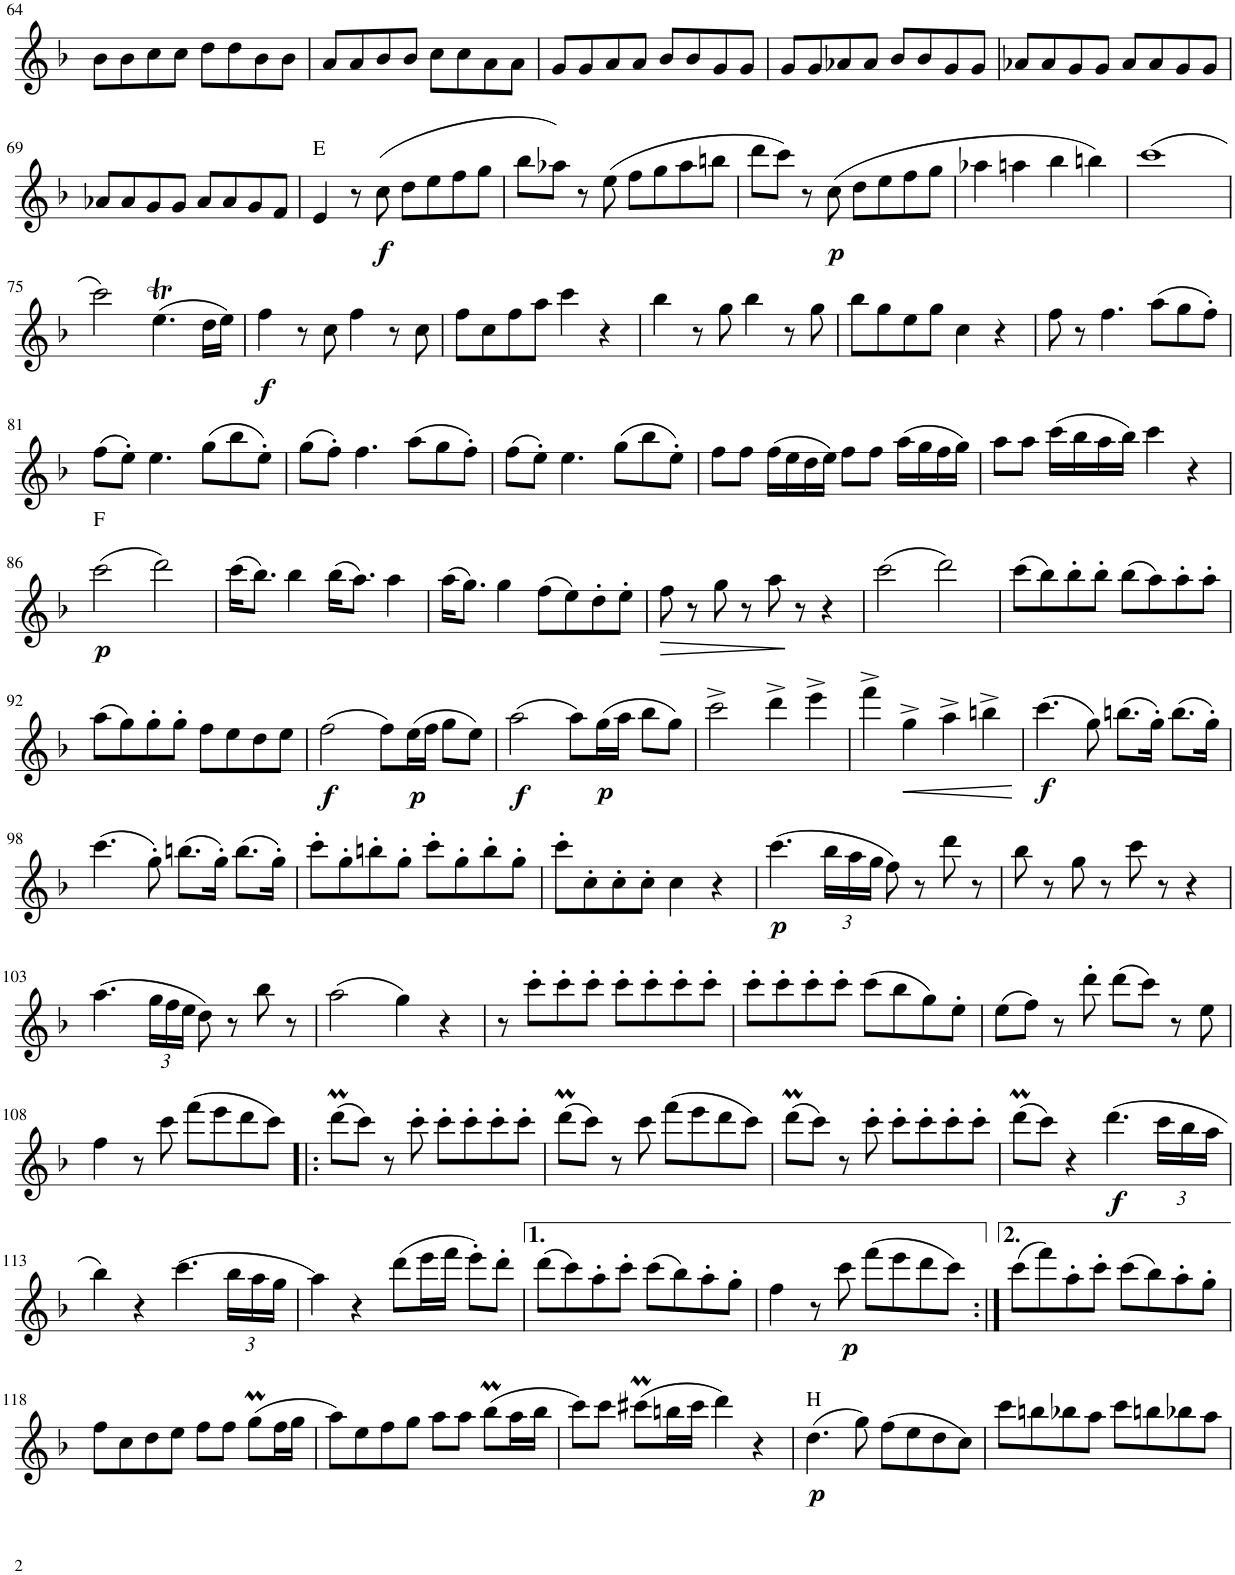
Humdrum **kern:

**kern	**dynam
*part1	*part1
*staff1	*staff1
*I"Piano	*
*I'Pno.	*
!!LO:PB:g=z
*clefG2	*
*k[b-]	*
*M4/4	*
=64	=64
8b-\L	.
8b-\	.
8cc\	.
8cc\J	.
8dd\L	.
8dd\	.
8b-\	.
8b-\J	.
=65	=65
8a/L	.
8a/	.
8b-/	.
8b-/J	.
8cc\L	.
8cc\	.
8a\	.
8a\J	.
=66	=66
8g/L	.
8g/	.
8a/	.
8a/J	.
8b-/L	.
8b-/	.
8g/	.
8g/J	.
=67	=67
8g/L	.
8g/	.
8a-X/	.
8a-/J	.
8b-/L	.
8b-/	.
8g/	.
8g/J	.
=68	=68
8a-X/L	.
8a-/	.
8g/	.
8g/J	.
8a-/L	.
8a-/	.
8g/	.
8g/J	.
!!LO:LB:g=z
=69	=69
8a-X/L	.
8a-/	.
8g/	.
8g/J	.
8a-/L	.
8a-/	.
8g/	.
8f/J	.
=70	=70
!LO:TX:a:t=E	!
4e/	.
8r	.
!	!LO:DY:b
(8cc\	f
8dd\L	.
8ee\	.
8ff\	.
8gg\J	.
=71	=71
8bb-\L	.
8aa-X\J)	.
8r	.
(8ee\	.
8ff\L	.
8gg\	.
8aa-\	.
8bbn\J	.
=72	=72
8ddd\L	.
8ccc\J)	.
8r	.
!	!LO:DY:b
(8cc\	p
8dd\L	.
8ee\	.
8ff\	.
8gg\J	.
=73	=73
4aa-X\	.
4aan\	.
4bb-\	.
4bbn\)	.
=74	=74
(1ccc	.
!!LO:LB:g=z
=75	=75
2ccc\)	.
(4.eet\	.
16dd\LL	.
16ee\JJ)	.
=76	=76
!	!LO:DY:b
4ff\	f
8r	.
8cc\	.
4ff\	.
8r	.
8cc\	.
=77	=77
8ff\L	.
8cc\	.
8ff\	.
8aa\J	.
4ccc\	.
4r	.
=78	=78
4bb-\	.
8r	.
8gg\	.
4bb-\	.
8r	.
8gg\	.
=79	=79
8bb-\L	.
8gg\	.
8ee\	.
8gg\J	.
4cc\	.
4r	.
=80	=80
8ff\	.
8r	.
4.ff\	.
(8aa\L	.
8gg\	.
8ff'\J)	.
!!LO:LB:g=z
=81	=81
(8ff\L	.
8ee'\J)	.
4.ee\	.
(8gg\L	.
8bb-\	.
8ee'\J)	.
=82	=82
(8gg\L	.
8ff'\J)	.
4.ff\	.
(8aa\L	.
8gg\	.
8ff'\J)	.
=83	=83
(8ff\L	.
8ee'\J)	.
4.ee\	.
(8gg\L	.
8bb-\	.
8ee'\J)	.
=84	=84
8ff\L	.
8ff\J	.
(16ff\LL	.
16ee\	.
16dd\	.
16ee\JJ)	.
8ff\L	.
8ff\J	.
(16aa\LL	.
16gg\	.
16ff\	.
16gg\JJ)	.
=85	=85
8aa\L	.
8aa\J	.
(16ccc\LL	.
16bb-\	.
16aa\	.
16bb-\JJ)	.
4ccc\	.
4r	.
!!LO:LB:g=z
=86	=86
!LO:TX:a:t=F	!
!	!LO:DY:b
(2ccc\	p
2ddd\)	.
=87	=87
(16ccc\KL	.
8.bb-\J)	.
4bb-\	.
(16bb-\KL	.
8.aa\J)	.
4aa\	.
=88	=88
(16aa\KL	.
8.gg\J)	.
4gg\	.
(8ff\L	.
8ee\)	.
8dd'\	.
8ee'\J	.
=89	=89
!	!LO:HP:b
8ff\	>
8r	.
8gg\	.
8r	.
8aa\	.
8r	]
4r	.
=90	=90
(2ccc\	.
2ddd\)	.
=91	=91
(8ccc\L	.
8bb-\)	.
8bb-'\	.
8bb-'\J	.
(8bb-\L	.
8aa\)	.
8aa'\	.
8aa'\J	.
!!LO:LB:g=z
=92	=92
(8aa\L	.
8gg\)	.
8gg'\	.
8gg'\J	.
8ff\L	.
8ee\	.
8dd\	.
8ee\J	.
=93	=93
!	!LO:DY:b
(2ff\	f
8ff\L)	.
!	!LO:DY:b
(16ee\L	p
16ff\JJ	.
8gg\L	.
8ee\J)	.
=94	=94
!	!LO:DY:b
(2aa\	f
8aa\L)	.
!	!LO:DY:b
(16gg\L	p
16aa\JJ	.
8bb-\L	.
8gg\J)	.
=95	=95
2ccc^\	.
4ddd^\	.
4eee^\	.
=96	=96
4fff^\	.
!	!LO:HP:b
4gg^\	<
4aa^\	.
4bbn^\	.
.	[
=97	=97
!	!LO:DY:b
(4.ccc\	f
8gg\)	.
(8.bbn\L	.
16gg'\Jk)	.
(8.bb\L	.
16gg'\Jk)	.
!!LO:LB:g=z
=98	=98
(4.ccc\	.
8gg'\)	.
(8.bbn\L	.
16gg'\Jk)	.
(8.bb\L	.
16gg'\Jk)	.
=99	=99
8ccc'\L	.
8gg'\	.
8bbn'\	.
8gg'\J	.
8ccc'\L	.
8gg'\	.
8bb'\	.
8gg'\J	.
=100	=100
8ccc'\L	.
8cc'\	.
8cc'\	.
8cc'\J	.
4cc\	.
4r	.
=101	=101
!	!LO:DY:b
(4.ccc\	p
*Xbrackettup	*
24bb-\LL	.
24aa\	.
24gg\JJ	.
8ff\)	.
8r	.
8ddd\	.
8r	.
=102	=102
8bb-\	.
8r	.
8gg\	.
8r	.
8ccc\	.
8r	.
4r	.
!!LO:LB:g=z
=103	=103
(4.aa\	.
24gg\LL	.
24ff\	.
24ee\JJ	.
8dd\)	.
8r	.
8bb-\	.
8r	.
=104	=104
(2aa\	.
4gg\)	.
4r	.
=105	=105
8r	.
8ccc'\L	.
8ccc'\	.
8ccc'\J	.
8ccc'\L	.
8ccc'\	.
8ccc'\	.
8ccc'\J	.
=106	=106
8ccc'\L	.
8ccc'\	.
8ccc'\	.
8ccc'\J	.
(8ccc\L	.
8bb-\	.
8gg\)	.
8ee'\J	.
=107	=107
(8ee\L	.
8ff\J)	.
8r	.
8ddd'\	.
(8ddd\L	.
8ccc\J)	.
8r	.
8ee\	.
!!LO:LB:g=z
=108	=108
4ff\	.
8r	.
8ccc\	.
(8fff\L	.
8eee\	.
8ddd\	.
8ccc\J)	.
=109!|:	=109!|:
(8dddM\L	.
8ccc\J)	.
8r	.
8ccc'\	.
8ccc'\L	.
8ccc'\	.
8ccc'\	.
8ccc'\J	.
=110	=110
(8dddM\L	.
8ccc\J)	.
8r	.
8ccc\	.
(8fff\L	.
8eee\	.
8ddd\	.
8ccc\J)	.
=111	=111
(8dddM\L	.
8ccc\J)	.
8r	.
8ccc'\	.
8ccc'\L	.
8ccc'\	.
8ccc'\	.
8ccc'\J	.
=112	=112
(8dddM\L	.
8ccc\J)	.
4r	.
!	!LO:DY:b
(4.ddd\	f
24ccc\LL	.
24bb-\	.
24aa\JJ	.
!!LO:LB:g=z
=113	=113
4bb-\)	.
4r	.
(4.ccc\	.
24bb-\LL	.
24aa\	.
24gg\JJ	.
=114	=114
4aa\)	.
4r	.
(8ddd\L	.
16eee\L	.
16fff\JJ	.
8eee'\L)	.
8ddd'\J	.
=115	=115
(8ddd\L	.
8ccc\)	.
8aa'\	.
8ccc'\J	.
(8ccc\L	.
8bb-\)	.
8aa'\	.
8gg'\J	.
=116	=116
4ff\	.
8r	.
!	!LO:DY:b
8ccc\	p
(8fff\L	.
8eee\	.
8ddd\	.
8ccc\J)	.
=117:|!	=117:|!
(8ccc\L	.
8fff\)	.
8aa'\	.
8ccc'\J	.
(8ccc\L	.
8bb-\)	.
8aa'\	.
8gg'\J	.
!!LO:LB:g=z
=118	=118
8ff\L	.
8cc\	.
8dd\	.
8ee\J	.
8ff\L	.
8ff\J	.
(8ggM\L	.
16ff\L	.
16gg\JJ	.
=119	=119
8aa\L)	.
8ee\	.
8ff\	.
8gg\J	.
8aa\L	.
8aa\J	.
(8bb-M\L	.
16aa\L	.
16bb-\JJ	.
=120	=120
8ccc\L)	.
8ccc\J	.
(8ccc#Xm\L	.
16bbn\L	.
16ccc#\JJ	.
4ddd\)	.
4r	.
=121	=121
!LO:TX:a:t=H	!
!	!LO:DY:b
(4.dd\	p
8gg\)	.
(8ff\L	.
8ee\	.
8dd\	.
8cc\J)	.
=122	=122
8ccc\L	.
8bbn\	.
8bb-X\	.
8aa\J	.
8ccc\L	.
8bbn\	.
8bb-X\	.
8aa\J	.
=	=
*-	*-
